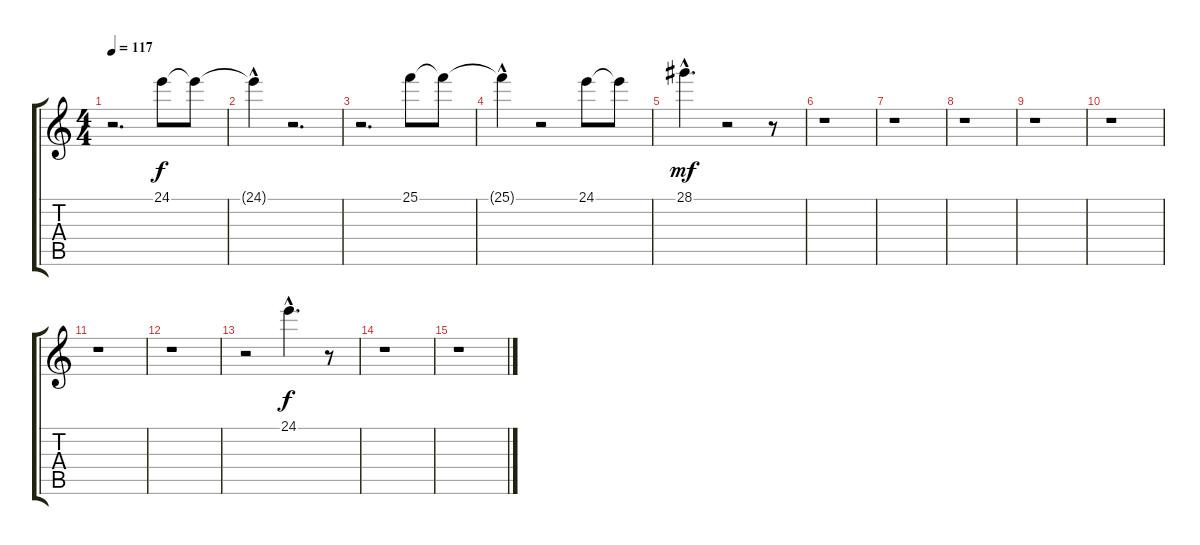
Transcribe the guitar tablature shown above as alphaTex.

\track "" {instrument vibraphone}
\staff {score tabs}
\tuning (E4 B3 G3 D3 A2 E2) {hide}
\ts (4 4)
\tempo 117
\clef g2
\ks c
r.2{d dy f} 24.1.8 24.1{t}.8 |
24.1{hac t}.4 r.2{d} |
r.2{d} 25.1.8 25.1{t}.8 |
25.1{hac t}.4 r.2 24.1.8 24.1{t}.8 |
28.1{hac}.4{d dy mf} r.2 r.8 |
r.1 |
r.1 |
r.1 |
r.1 |
r.1 |
r.1 |
r.1 |
r.2 24.1{hac}.4{d dy f} r.8 |
r.1 |
r.1
